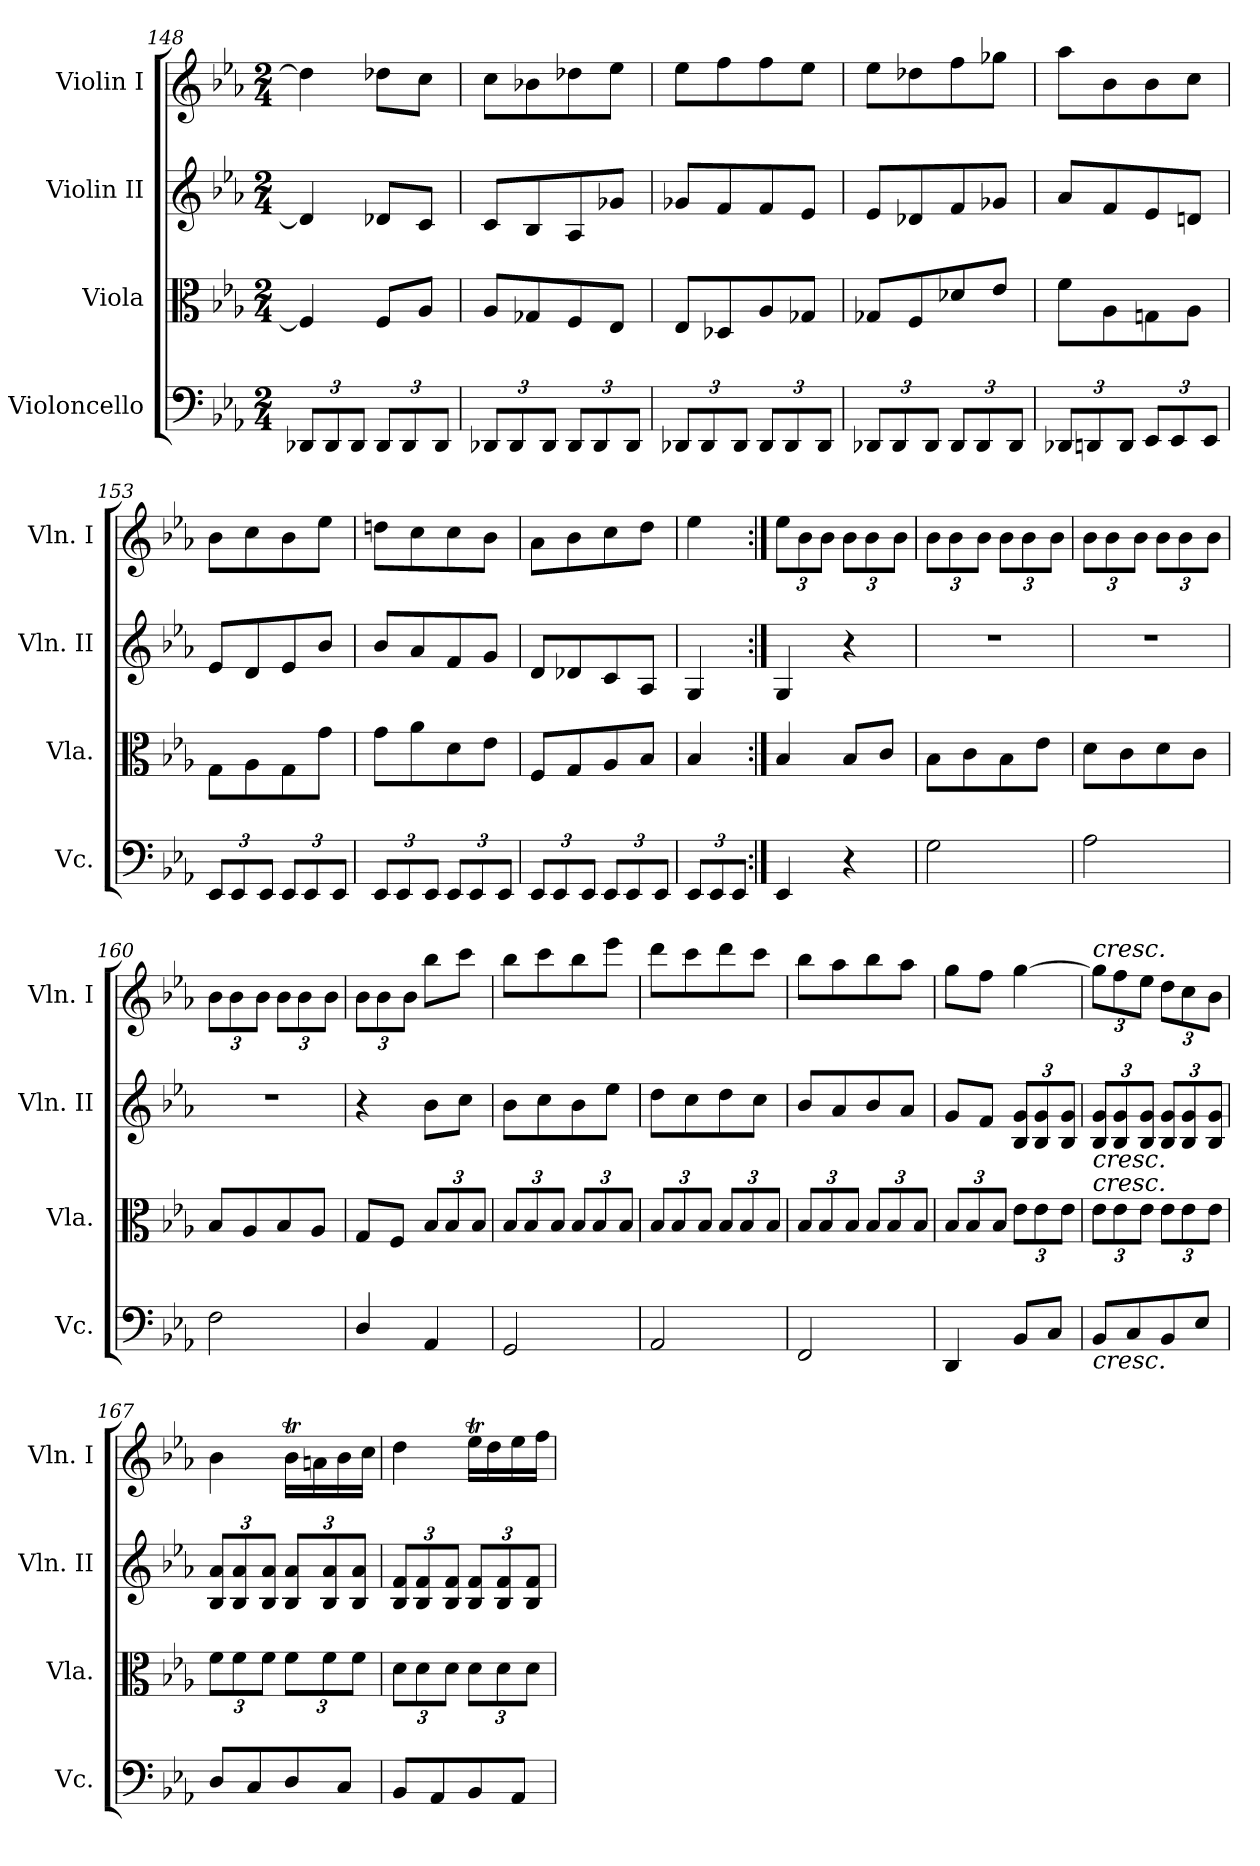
**kern	**kern	**kern	**kern
*part4	*part3	*part2	*part1
*staff4	*staff3	*staff2	*staff1
*I"Violoncello	*I"Viola	*I"Violin II	*I"Violin I
*I'Vc.	*I'Vla.	*I'Vln. II	*I'Vln. I
*clefF4	*clefC3	*clefG2	*clefG2
*k[b-e-a-]	*k[b-e-a-]	*k[b-e-a-]	*k[b-e-a-]
*M2/4	*M2/4	*M2/4	*M2/4
*Xbrackettup	*	*	*
=148	=148	=148	=148
12DD-X/L	4F/]	4d-/]	4dd-\]
12DD-/	.	.	.
12DD-/J	.	.	.
12DD-/L	8F/L	8d-X/L	8dd-X\L
12DD-/	.	.	.
.	8A-/J	8c/J	8cc\J
12DD-/J	.	.	.
=149	=149	=149	=149
12DD-X/L	8A-/L	8c/L	8cc\L
12DD-/	.	.	.
.	8G-X/	8B-/	8b-X\
12DD-/J	.	.	.
12DD-/L	8F/	8A-/	8dd-X\
12DD-/	.	.	.
.	8E-/J	8g-X/J	8ee-\J
12DD-/J	.	.	.
=150	=150	=150	=150
12DD-X/L	8E-/L	8g-X/L	8ee-\L
12DD-/	.	.	.
.	8D-X/	8f/	8ff\
12DD-/J	.	.	.
12DD-/L	8A-/	8f/	8ff\
12DD-/	.	.	.
.	8G-X/J	8e-/J	8ee-\J
12DD-/J	.	.	.
=151	=151	=151	=151
12DD-X/L	8G-X/L	8e-/L	8ee-\L
12DD-/	.	.	.
.	8F/	8d-X/	8dd-X\
12DD-/J	.	.	.
12DD-/L	8d-X/	8f/	8ff\
12DD-/	.	.	.
.	8e-/J	8g-X/J	8gg-X\J
12DD-/J	.	.	.
=152	=152	=152	=152
12DD-X/L	8f\L	8a-/L	8aa-\L
12DDn/	.	.	.
.	8A-\	8f/	8b-\
12DD/J	.	.	.
12EE-/L	8Gn\	8e-/	8b-\
12EE-/	.	.	.
.	8A-\J	8dn/J	8cc\J
12EE-/J	.	.	.
=153	=153	=153	=153
12EE-/L	8G\L	8e-/L	8b-\L
12EE-/	.	.	.
.	8A-\	8d/	8cc\
12EE-/J	.	.	.
12EE-/L	8G\	8e-/	8b-\
12EE-/	.	.	.
.	8g\J	8b-/J	8ee-\J
12EE-/J	.	.	.
=154	=154	=154	=154
12EE-/L	8g\L	8b-/L	8ddn\L
12EE-/	.	.	.
.	8a-\	8a-/	8cc\
12EE-/J	.	.	.
12EE-/L	8d\	8f/	8cc\
12EE-/	.	.	.
.	8e-\J	8g/J	8b-\J
12EE-/J	.	.	.
=155	=155	=155	=155
12EE-/L	8F/L	8d/L	8a-\L
12EE-/	.	.	.
.	8G/	8d-X/	8b-\
12EE-/J	.	.	.
12EE-/L	8A-/	8c/	8cc\
12EE-/	.	.	.
.	8B-/J	8A-/J	8dd\J
12EE-/J	.	.	.
=156	=156	=156	=156
12EE-/L	4B-/	4G/	4ee-\
12EE-/	.	.	.
12EE-/J	.	.	.
=157:|!	=157:|!	=157:|!	=157:|!
*	*	*	*Xbrackettup
4EE-/	4B-/	4G/	12ee-\L
.	.	.	12b-\
.	.	.	12b-\J
4r	8B-/L	4r	12b-\L
.	.	.	12b-\
.	8c/J	.	.
.	.	.	12b-\J
=158	=158	=158	=158
2G\	8B-\L	2r	12b-\L
.	.	.	12b-\
.	8c\	.	.
.	.	.	12b-\J
.	8B-\	.	12b-\L
.	.	.	12b-\
.	8e-\J	.	.
.	.	.	12b-\J
=159	=159	=159	=159
2A-\	8d\L	2r	12b-\L
.	.	.	12b-\
.	8c\	.	.
.	.	.	12b-\J
.	8d\	.	12b-\L
.	.	.	12b-\
.	8c\J	.	.
.	.	.	12b-\J
=160	=160	=160	=160
2F\	8B-/L	2r	12b-\L
.	.	.	12b-\
.	8A-/	.	.
.	.	.	12b-\J
.	8B-/	.	12b-\L
.	.	.	12b-\
.	8A-/J	.	.
.	.	.	12b-\J
=161	=161	=161	=161
4D/	8G/L	4r	12b-\L
.	.	.	12b-\
.	8F/J	.	.
.	.	.	12b-\J
*	*Xbrackettup	*	*
4AA-/	12B-/L	8b-\L	8bb-\L
.	12B-/	.	.
.	.	8cc\J	8ccc\J
.	12B-/J	.	.
=162	=162	=162	=162
2GG/	12B-/L	8b-\L	8bb-\L
.	12B-/	.	.
.	.	8cc\	8ccc\
.	12B-/J	.	.
.	12B-/L	8b-\	8bb-\
.	12B-/	.	.
.	.	8ee-\J	8eee-\J
.	12B-/J	.	.
=163	=163	=163	=163
2AA-/	12B-/L	8dd\L	8ddd\L
.	12B-/	.	.
.	.	8cc\	8ccc\
.	12B-/J	.	.
.	12B-/L	8dd\	8ddd\
.	12B-/	.	.
.	.	8cc\J	8ccc\J
.	12B-/J	.	.
=164	=164	=164	=164
2FF/	12B-/L	8b-/L	8bb-\L
.	12B-/	.	.
.	.	8a-/	8aa-\
.	12B-/J	.	.
.	12B-/L	8b-/	8bb-\
.	12B-/	.	.
.	.	8a-/J	8aa-\J
.	12B-/J	.	.
=165	=165	=165	=165
4DD/	12B-/L	8g/L	8gg\L
.	12B-/	.	.
.	.	8f/J	8ff\J
.	12B-/J	.	.
*	*	*Xbrackettup	*
8BB-/L	12e-\L	12B-/ 12g/L	[4gg\
.	12e-\	12B-/ 12g/	.
8C/J	.	.	.
.	12e-\J	12B-/ 12g/J	.
=166	=166	=166	=166
!	!	!	!LO:TX:a:i:t=cresc.
!	!LO:TX:a:i:t=cresc.	!	!
!	!LO:TX:a:i:t=cresc.	!	!
!LO:TX:b:i:t=cresc.	!	!	!
8BB-/L	12e-\L	12B-/ 12g/L	12gg\L]
.	12e-\	12B-/ 12g/	12ff\
8C/	.	.	.
.	12e-\J	12B-/ 12g/J	12ee-\J
8BB-/	12e-\L	12B-/ 12g/L	12dd\L
.	12e-\	12B-/ 12g/	12cc\
8E-/J	.	.	.
.	12e-\J	12B-/ 12g/J	12b-\J
=167	=167	=167	=167
8D/L	12f\L	12B-/ 12a-/L	4b-\
.	12f\	12B-/ 12a-/	.
8C/	.	.	.
.	12f\J	12B-/ 12a-/J	.
8D/	12f\L	12B-/ 12a-/L	16b-T\LL
.	.	.	16an\
.	12f\	12B-/ 12a-/	.
8C/J	.	.	16b-\
.	12f\J	12B-/ 12a-/J	.
.	.	.	16cc\JJ
=168	=168	=168	=168
8BB-/L	12d\L	12B-/ 12f/L	4dd\
.	12d\	12B-/ 12f/	.
8AA-/	.	.	.
.	12d\J	12B-/ 12f/J	.
8BB-/	12d\L	12B-/ 12f/L	16ee-T\LL
.	.	.	16dd\
.	12d\	12B-/ 12f/	.
8AA-/J	.	.	16ee-\
.	12d\J	12B-/ 12f/J	.
.	.	.	16ff\JJ
=	=	=	=
*-	*-	*-	*-
